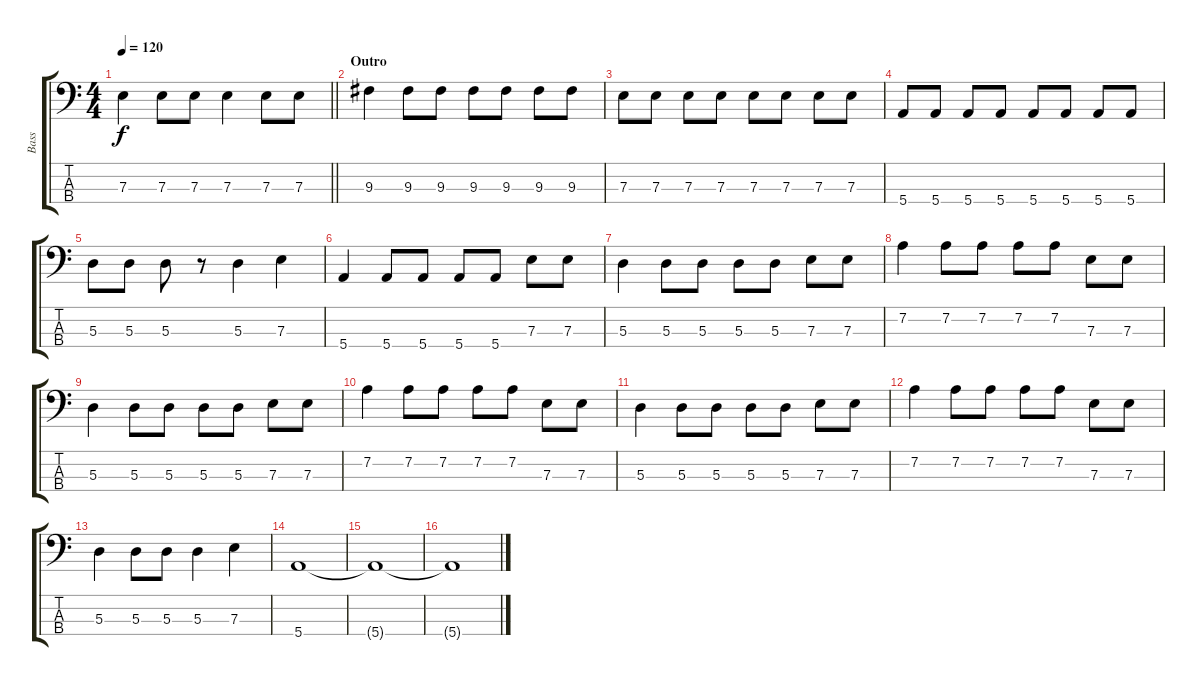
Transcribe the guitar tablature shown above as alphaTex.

\track ("Bass" "Bass") {instrument electricbasspick}
\staff {score tabs}
\tuning (G2 D2 A1 E1) {hide}
\ts (4 4)
\tempo 120
\clef f4
\barLineRight lightlight
\ks c
7.3.4{dy f} 7.3.8 7.3.8 7.3.4 7.3.8 7.3.8 |
\section ("" "Outro")
9.3.4 9.3.8 9.3.8 9.3.8 9.3.8 9.3.8 9.3.8 |
7.3.8 7.3.8 7.3.8 7.3.8 7.3.8 7.3.8 7.3.8 7.3.8 |
5.4.8 5.4.8 5.4.8 5.4.8 5.4.8 5.4.8 5.4.8 5.4.8 |
5.3.8 5.3.8 5.3.8 r.8 5.3.4 7.3.4 |
5.4.4 5.4.8 5.4.8 5.4.8 5.4.8 7.3.8 7.3.8 |
5.3.4 5.3.8 5.3.8 5.3.8 5.3.8 7.3.8 7.3.8 |
7.2.4 7.2.8 7.2.8 7.2.8 7.2.8 7.3.8 7.3.8 |
5.3.4 5.3.8 5.3.8 5.3.8 5.3.8 7.3.8 7.3.8 |
7.2.4 7.2.8 7.2.8 7.2.8 7.2.8 7.3.8 7.3.8 |
5.3.4 5.3.8 5.3.8 5.3.8 5.3.8 7.3.8 7.3.8 |
7.2.4 7.2.8 7.2.8 7.2.8 7.2.8 7.3.8 7.3.8 |
5.3.4 5.3.8 5.3.8 5.3.4 7.3.4 |
5.4.1 |
5.4{t}.1 |
5.4{t}.1
